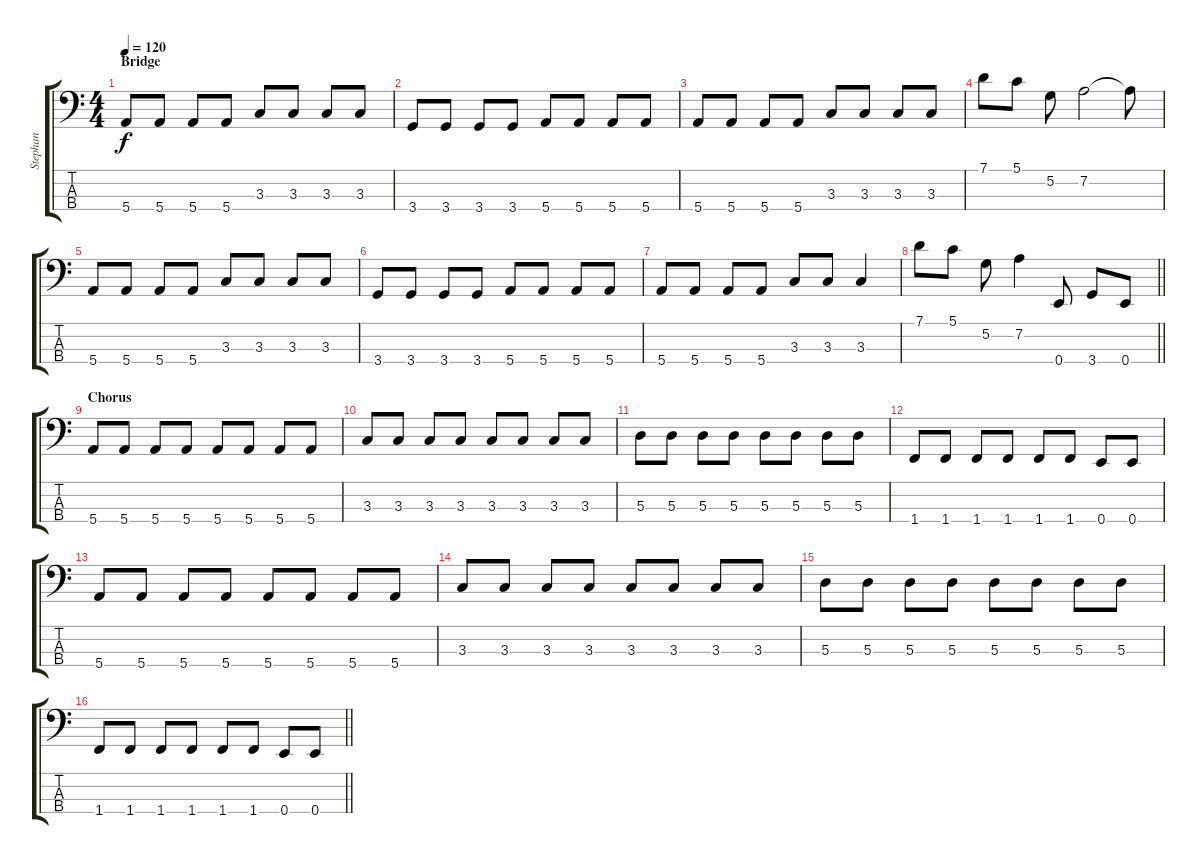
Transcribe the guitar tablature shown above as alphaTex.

\track ("Stephan" "Stephan") {instrument electricbasspick}
\staff {score tabs}
\tuning (G2 D2 A1 E1) {hide}
\ts (4 4)
\section ("" "Bridge")
\tempo 120
\clef f4
\ks c
5.4.8{dy f} 5.4.8 5.4.8 5.4.8 3.3.8 3.3.8 3.3.8 3.3.8 |
3.4.8 3.4.8 3.4.8 3.4.8 5.4.8 5.4.8 5.4.8 5.4.8 |
5.4.8 5.4.8 5.4.8 5.4.8 3.3.8 3.3.8 3.3.8 3.3.8 |
7.1.8 5.1.8 5.2.8 7.2.2 7.2{t}.8 |
5.4.8 5.4.8 5.4.8 5.4.8 3.3.8 3.3.8 3.3.8 3.3.8 |
3.4.8 3.4.8 3.4.8 3.4.8 5.4.8 5.4.8 5.4.8 5.4.8 |
5.4.8 5.4.8 5.4.8 5.4.8 3.3.8 3.3.8 3.3.4 |
\barLineRight lightlight
7.1.8 5.1.8 5.2.8 7.2.4 0.4.8 3.4.8 0.4.8 |
\section ("" "Chorus")
5.4.8 5.4.8 5.4.8 5.4.8 5.4.8 5.4.8 5.4.8 5.4.8 |
3.3.8 3.3.8 3.3.8 3.3.8 3.3.8 3.3.8 3.3.8 3.3.8 |
5.3.8 5.3.8 5.3.8 5.3.8 5.3.8 5.3.8 5.3.8 5.3.8 |
1.4.8 1.4.8 1.4.8 1.4.8 1.4.8 1.4.8 0.4.8 0.4.8 |
5.4.8 5.4.8 5.4.8 5.4.8 5.4.8 5.4.8 5.4.8 5.4.8 |
3.3.8 3.3.8 3.3.8 3.3.8 3.3.8 3.3.8 3.3.8 3.3.8 |
5.3.8 5.3.8 5.3.8 5.3.8 5.3.8 5.3.8 5.3.8 5.3.8 |
\barLineRight lightlight
1.4.8 1.4.8 1.4.8 1.4.8 1.4.8 1.4.8 0.4.8 0.4.8
